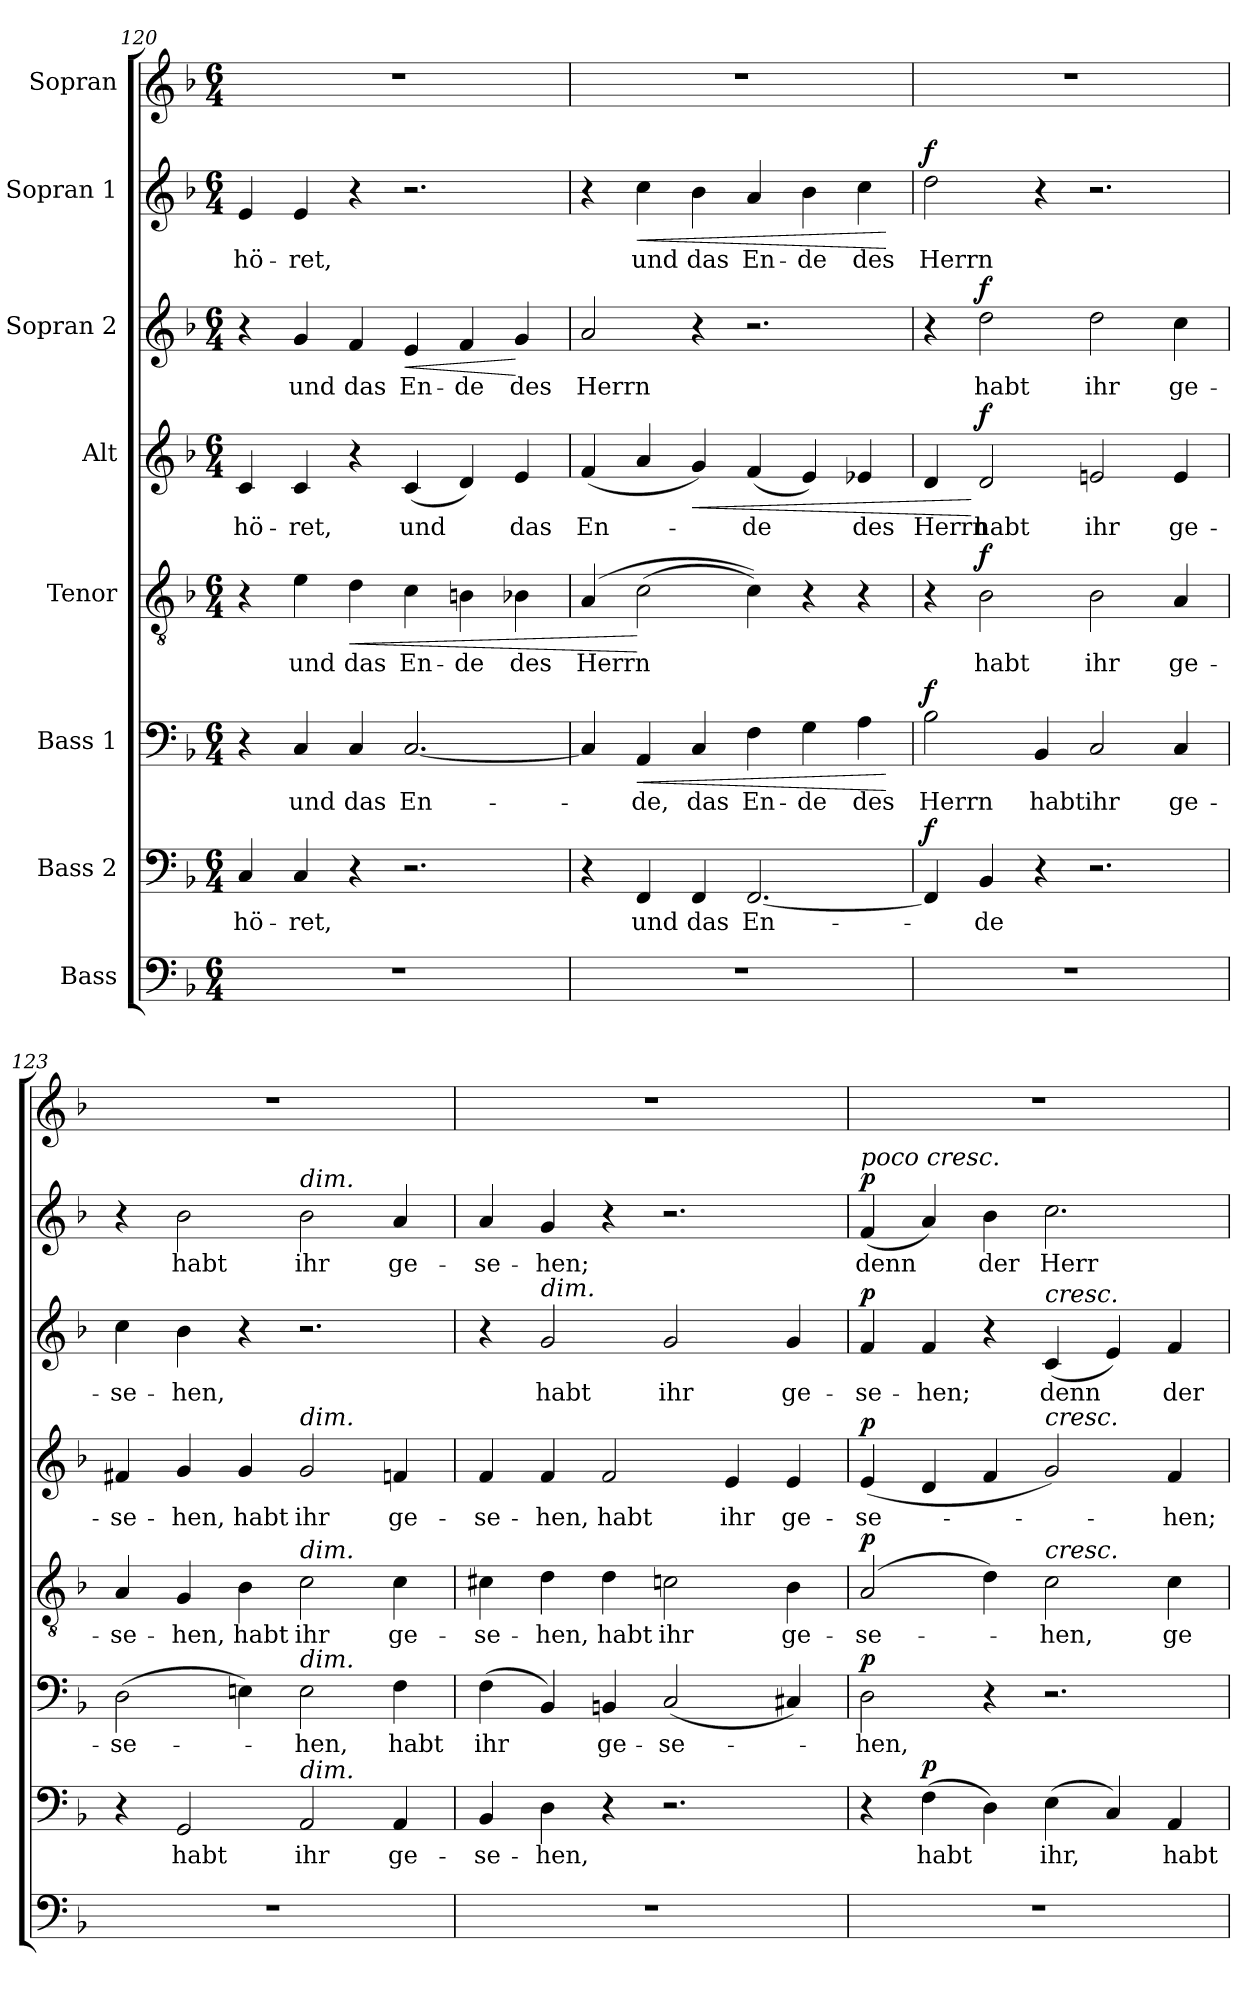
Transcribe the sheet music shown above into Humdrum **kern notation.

**kern	**kern	**text	**dynam	**kern	**text	**dynam	**kern	**text	**dynam	**kern	**text	**dynam	**kern	**text	**dynam	**kern	**text	**dynam	**kern
*part8	*part7	*part7	*part7	*part6	*part6	*part6	*part5	*part5	*part5	*part4	*part4	*part4	*part3	*part3	*part3	*part2	*part2	*part2	*part1
*staff8	*staff7	*staff7	*staff7	*staff6	*staff6	*staff6	*staff5	*staff5	*staff5	*staff4	*staff4	*staff4	*staff3	*staff3	*staff3	*staff2	*staff2	*staff2	*staff1
*I"Bass	*I"Bass 2	*	*	*I"Bass 1	*	*	*I"Tenor	*	*	*I"Alt	*	*	*I"Sopran 2	*	*	*I"Sopran 1	*	*	*I"Sopran
!!LO:PB:g=z
*clefF4	*clefF4	*	*	*clefF4	*	*	*clefGv2	*	*	*clefG2	*	*	*clefG2	*	*	*clefG2	*	*	*clefG2
*k[b-]	*k[b-]	*	*	*k[b-]	*	*	*k[b-]	*	*	*k[b-]	*	*	*k[b-]	*	*	*k[b-]	*	*	*k[b-]
*M6/4	*M6/4	*	*	*M6/4	*	*	*M6/4	*	*	*M6/4	*	*	*M6/4	*	*	*M6/4	*	*	*M6/4
=120	=120	=120	=120	=120	=120	=120	=120	=120	=120	=120	=120	=120	=120	=120	=120	=120	=120	=120	=120
1.r	4C/	-hö-	.	4r	.	.	4r	.	.	4c/	-hö-	.	4r	.	.	4e/	-hö-	.	1.r
.	4C/	-ret,	.	4C/	und	.	4e\	und	.	4c/	-ret,	.	4g/	und	.	4e/	-ret,	.	.
!	!	!	!	!	!	!	!	!	!LO:HP:b	!	!	!	!	!	!	!	!	!	!
.	4r	.	.	4C/	das	.	4d\	das	<	4r	.	.	4f/	das	.	4r	.	.	.
!	!	!	!	!	!	!	!	!	!	!	!	!	!	!	!LO:HP:b	!	!	!	!
.	2.r	.	.	[2.C/	En-	.	4c\	En-	.	(4c/	und	.	4e/	En-	<	2.r	.	.	.
.	.	.	.	.	.	.	4Bn\	-de	.	4d/)	.	.	4f/	-de	.	.	.	.	.
.	.	.	.	.	.	.	4B-X\	des	.	4e/	das	.	4g/	des	[	.	.	.	.
=121	=121	=121	=121	=121	=121	=121	=121	=121	=121	=121	=121	=121	=121	=121	=121	=121	=121	=121	=121
1.r	4r	.	.	4C/]	.	.	(4A/	Herrn	.	(4f/	En-	.	2a/	Herrn	.	4r	.	.	1.r
!	!	!	!	!	!	!LO:HP:b	!	!	!	!	!	!	!	!	!	!	!	!LO:HP:b	!
.	4FF/	und	.	4AA/	-de,	<	(2c\	.	[	4a/	.	.	.	.	.	4cc\	und	<	.
!	!	!	!	!	!	!	!	!	!	!	!	!LO:HP:b	!	!	!	!	!	!	!
.	4FF/	das	.	4C/	das	.	.	.	.	4g/)	.	<	4r	.	.	4b-\	das	.	.
.	[2.FF/	En-	.	4F\	En-	.	4c\))	.	.	(4f/	-de	.	2.r	.	.	4a/	En-	.	.
.	.	.	.	4G\	-de	.	4r	.	.	4e/)	.	.	.	.	.	4b-\	-de	.	.
.	.	.	.	4A\	des	.	4r	.	.	4e-X/	des	.	.	.	.	4cc\	des	.	.
.	.	.	.	.	.	[	.	.	.	.	.	.	.	.	.	.	.	[	.
=122	=122	=122	=122	=122	=122	=122	=122	=122	=122	=122	=122	=122	=122	=122	=122	=122	=122	=122	=122
!	!	!	!LO:DY:a	!	!	!LO:DY:a	!	!	!	!	!	!	!	!	!	!	!	!LO:DY:a	!
1.r	4FF/]	.	f	2B-\	Herrn	f	4r	.	.	4d/	Herrn	.	4r	.	.	2dd\	Herrn	f	1.r
!	!	!	!	!	!	!	!	!	!LO:DY:a	!	!	!LO:DY:n=1:a	!	!	!LO:DY:a	!	!	!	!
.	4BB-/	-de	.	.	.	.	2B-\	habt	f	2d/	habt	[ f	2dd\	habt	f	.	.	.	.
.	4r	.	.	4BB-/	habt	.	.	.	.	.	.	.	.	.	.	4r	.	.	.
.	2.r	.	.	2C/	ihr	.	2B-\	ihr	.	2en/	ihr	.	2dd\	ihr	.	2.r	.	.	.
.	.	.	.	4C/	ge-	.	4A/	ge-	.	4e/	ge-	.	4cc\	ge-	.	.	.	.	.
=123	=123	=123	=123	=123	=123	=123	=123	=123	=123	=123	=123	=123	=123	=123	=123	=123	=123	=123	=123
1.r	4r	.	.	(2D\	-se-	.	4A/	-se-	.	4f#X/	-se-	.	4cc\	-se-	.	4r	.	.	1.r
.	2GG/	habt	.	.	.	.	4G/	-hen,	.	4g/	-hen,	.	4b-\	-hen,	.	2b-\	habt	.	.
.	.	.	.	4En\)	.	.	4B-\	habt	.	4g/	habt	.	4r	.	.	.	.	.	.
!	!	!	!	!	!	!	!	!	!	!	!	!	!	!	!	!LO:TX:a:i:t=dim.	!	!	!
!	!	!	!	!	!	!	!	!	!	!LO:TX:a:i:t=dim.	!	!	!	!	!	!	!	!	!
!	!	!	!	!	!	!	!LO:TX:a:i:t=dim.	!	!	!	!	!	!	!	!	!	!	!	!
!	!	!	!	!LO:TX:a:i:t=dim.	!	!	!	!	!	!	!	!	!	!	!	!	!	!	!
!	!LO:TX:a:i:t=dim.	!	!	!	!	!	!	!	!	!	!	!	!	!	!	!	!	!	!
.	2AA/	ihr	.	2E\	-hen,	.	2c\	ihr	.	2g/	ihr	.	2.r	.	.	2b-\	ihr	.	.
.	4AA/	ge-	.	4F\	habt	.	4c\	ge-	.	4fn/	ge-	.	.	.	.	4a/	ge-	.	.
!!LO:LB:g=z
=124	=124	=124	=124	=124	=124	=124	=124	=124	=124	=124	=124	=124	=124	=124	=124	=124	=124	=124	=124
1.r	4BB-/	-se-	.	(4F\	ihr	.	4c#X\	-se-	.	4f/	-se-	.	4r	.	.	4a/	-se-	.	1.r
!	!	!	!	!	!	!	!	!	!	!	!	!	!LO:TX:a:i:t=dim.	!	!	!	!	!	!
.	4D\	-hen,	.	4BB-/)	.	.	4d\	-hen,	.	4f/	-hen,	.	2g/	habt	.	4g/	-hen;	.	.
.	4r	.	.	4BBn/	ge-	.	4d\	habt	.	2f/	habt	.	.	.	.	4r	.	.	.
.	2.r	.	.	(2C/	-se-	.	2cn\	ihr	.	.	.	.	2g/	ihr	.	2.r	.	.	.
.	.	.	.	.	.	.	.	.	.	4e/	ihr	.	.	.	.	.	.	.	.
.	.	.	.	4C#X/)	.	.	4B-\	ge-	.	4e/	ge-	.	4g/	ge-	.	.	.	.	.
=125	=125	=125	=125	=125	=125	=125	=125	=125	=125	=125	=125	=125	=125	=125	=125	=125	=125	=125	=125
!	!	!	!	!	!	!	!	!	!	!	!	!	!	!	!	!LO:TX:a:i:t=poco cresc.	!	!	!
!	!	!	!	!	!	!LO:DY:a	!	!	!LO:DY:a	!	!	!LO:DY:a	!	!	!LO:DY:a	!	!	!LO:DY:a	!
1.r	4r	.	.	2D\	-hen,	p	(2A/	-se-	p	(4e/	-se-	p	4f/	-se-	p	(4f/	denn	p	1.r
!	!	!	!LO:DY:a	!	!	!	!	!	!	!	!	!	!	!	!	!	!	!	!
.	(4F\	habt	p	.	.	.	.	.	.	4d/	.	.	4f/	-hen;	.	4a/)	.	.	.
.	4D\)	.	.	4r	.	.	4d\)	.	.	4f/	.	.	4r	.	.	4b-\	der	.	.
!	!	!	!	!	!	!	!	!	!	!	!	!	!LO:TX:a:i:t=cresc.	!	!	!	!	!	!
!	!	!	!	!	!	!	!	!	!	!LO:TX:a:i:t=cresc.	!	!	!	!	!	!	!	!	!
!	!	!	!	!	!	!	!LO:TX:a:i:t=cresc.	!	!	!	!	!	!	!	!	!	!	!	!
.	(4E\	ihr,	.	2.r	.	.	2c\	-hen,	.	2g/)	.	.	(4c/	denn	.	2.cc\	Herr	.	.
.	4C/)	.	.	.	.	.	.	.	.	.	.	.	4e/)	.	.	.	.	.	.
.	4AA/	habt	.	.	.	.	4c\	ge-	.	4f/	-hen;	.	4f/	der	.	.	.	.	.
=	=	=	=	=	=	=	=	=	=	=	=	=	=	=	=	=	=	=	=
*-	*-	*-	*-	*-	*-	*-	*-	*-	*-	*-	*-	*-	*-	*-	*-	*-	*-	*-	*-
